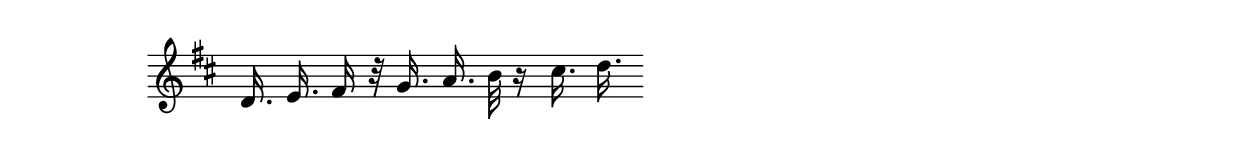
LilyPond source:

#(ly:set-option 'midi-extension "mid")
\version "2.12.3"
\include "english.ly"
\header{
title = ""
composer = ""
}
%{
                       .
S--R--G- -m--P--D --N--S--

%}
melody = {
\once \override Staff.TimeSignature #'stencil = ##f
\clef treble
\key c \major
\autoBeamOn
\cadenzaOn


    c'16. d'16. e'16    r32 f'16. g'16. a'32   r16 b'16. c''16.

}


text = \lyricmode {

}

\score{
\transpose c' d'
<<
\new Voice = "one" {
\melody
}
\new Lyrics \lyricsto "one" \text
>>
\layout {
\context {
\Score
\remove "Bar_number_engraver"
}
}
\midi {
\context {
\Score
tempoWholesPerMinute = #(ly:make-moment 200 4)
}
}
}